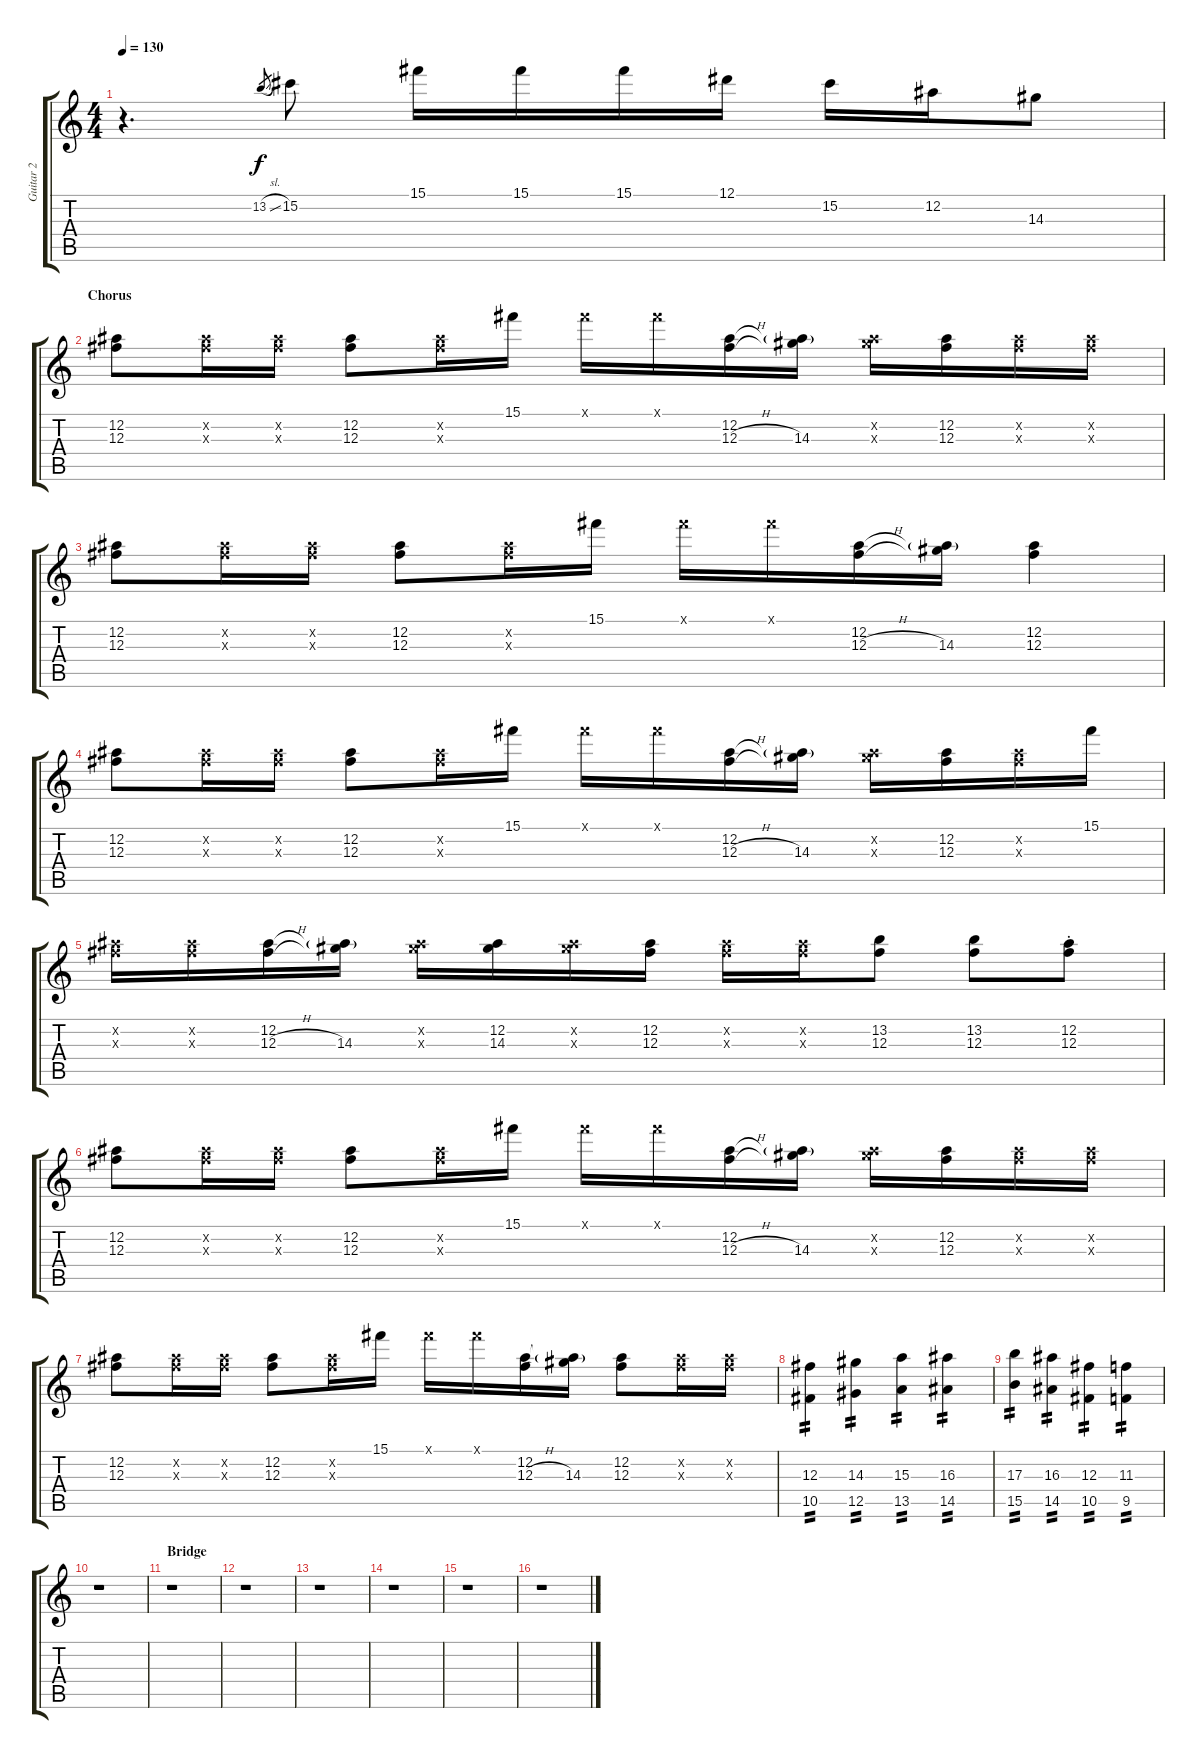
\track ("Guitar 2" "Guitar 2") {instrument overdrivenguitar}
\staff {score tabs}
\tuning (Eb4 Bb3 Gb3 Db3 Ab2 Eb2) {hide}
\ts (4 4)
\tempo 130
\clef g2
\ks c
r.4{d dy f} 13.2{sl}.8{gr} 15.2.8 15.1.16 15.1.16 15.1.16 12.1.16 15.2.16 12.2.16 14.3.8 |
\section ("" "Chorus")
(12.2 12.3).8 (12.2{x} 12.3{x}).16 (12.2{x} 12.3{x}).16 (12.2 12.3).8 (12.2{x} 12.3{x}).16 15.1.16 15.1{x}.16 15.1{x}.16 (12.2 12.3{h}).16 (12.2{g t} 14.3).16 (12.2{x} 14.3{x}).16 (12.2 12.3).16 (12.2{x} 12.3{x}).16 (12.2{x} 12.3{x}).16 |
(12.2 12.3).8 (12.2{x} 12.3{x}).16 (12.2{x} 12.3{x}).16 (12.2 12.3).8 (12.2{x} 12.3{x}).16 15.1.16 15.1{x}.16 15.1{x}.16 (12.2 12.3{h}).16 (12.2{g t} 14.3).16 (12.2 12.3).4 |
(12.2 12.3).8 (12.2{x} 12.3{x}).16 (12.2{x} 12.3{x}).16 (12.2 12.3).8 (12.2{x} 12.3{x}).16 15.1.16 15.1{x}.16 15.1{x}.16 (12.2 12.3{h}).16 (12.2{g t} 14.3).16 (12.2{x} 14.3{x}).16 (12.2 12.3).16 (12.2{x} 12.3{x}).16 15.1.16 |
(12.2{x} 12.3{x}).16 (12.2{x} 12.3{x}).16 (12.2 12.3{h}).16 (12.2{g t} 14.3).16 (12.2{x} 14.3{x}).16 (12.2 14.3).16 (12.2{x} 14.3{x}).16 (12.2 12.3).16 (12.2{x} 12.3{x}).16 (12.2{x} 12.3{x}).16 (13.2 12.3).8 (13.2 12.3).8 (12.2{st} 12.3{st}).8 |
(12.2 12.3).8 (12.2{x} 12.3{x}).16 (12.2{x} 12.3{x}).16 (12.2 12.3).8 (12.2{x} 12.3{x}).16 15.1.16 15.1{x}.16 15.1{x}.16 (12.2 12.3{h}).16 (12.2{g t} 14.3).16 (12.2{x} 14.3{x}).16 (12.2 12.3).16 (12.2{x} 12.3{x}).16 (12.2{x} 12.3{x}).16 |
(12.2 12.3).8 (12.2{x} 12.3{x}).16 (12.2{x} 12.3{x}).16 (12.2 12.3).8 (12.2{x} 12.3{x}).16 15.1.16 15.1{x}.16 15.1{x}.16 (12.2 12.3{h}).16 (12.2{g t} 14.3).16 (12.2 12.3).8 (12.2{x} 12.3{x}).16 (12.2{x} 12.3{x}).16 |
(12.3 10.5).4{tp 2} (14.3 12.5).4{tp 2} (15.3 13.5).4{tp 2} (16.3 14.5).4{tp 2} |
(17.3 15.5).4{tp 2} (16.3 14.5).4{tp 2} (12.3 10.5).4{tp 2} (11.3 9.5).4{tp 2} |
r.1 |
\section ("" "Bridge")
r.1 |
r.1 |
r.1 |
r.1 |
r.1 |
r.1
